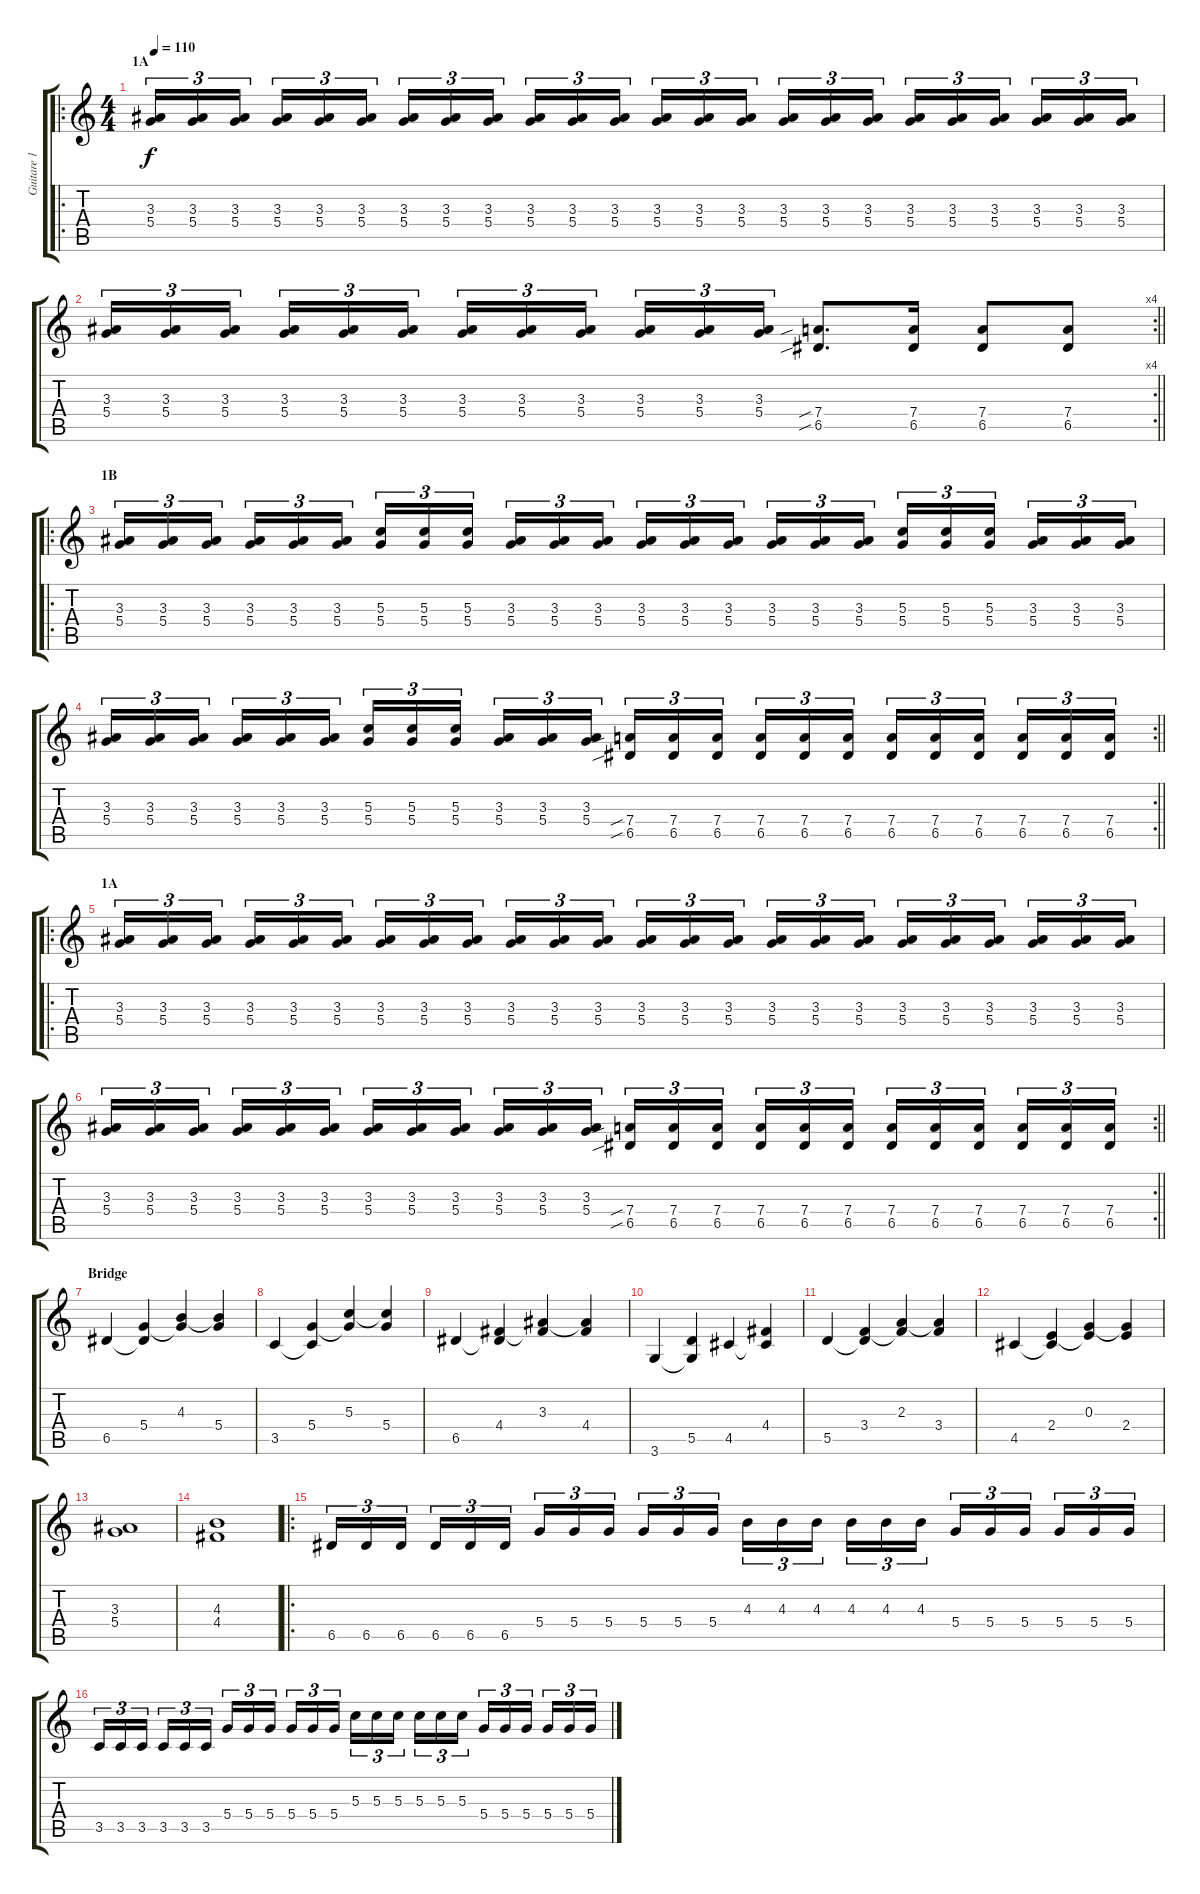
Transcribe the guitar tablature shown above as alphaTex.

\track ("Guitare 1" "Guitare 1") {instrument distortionguitar}
\staff {score tabs}
\tuning (E4 B3 G3 D3 A2 E2) {hide}
\ro
\ts (4 4)
\section ("" "1A")
\tempo 110
\clef g2
\ks c
(3.3 5.4).16{tu (3 2) dy f} (3.3 5.4).16{tu (3 2)} (3.3 5.4).16{tu (3 2) beam splitsecondary} (3.3 5.4).16{tu (3 2)} (3.3 5.4).16{tu (3 2)} (3.3 5.4).16{tu (3 2)} (3.3 5.4).16{tu (3 2)} (3.3 5.4).16{tu (3 2)} (3.3 5.4).16{tu (3 2) beam splitsecondary} (3.3 5.4).16{tu (3 2)} (3.3 5.4).16{tu (3 2)} (3.3 5.4).16{tu (3 2)} (3.3 5.4).16{tu (3 2)} (3.3 5.4).16{tu (3 2)} (3.3 5.4).16{tu (3 2) beam splitsecondary} (3.3 5.4).16{tu (3 2)} (3.3 5.4).16{tu (3 2)} (3.3 5.4).16{tu (3 2)} (3.3 5.4).16{tu (3 2)} (3.3 5.4).16{tu (3 2)} (3.3 5.4).16{tu (3 2) beam splitsecondary} (3.3 5.4).16{tu (3 2)} (3.3 5.4).16{tu (3 2)} (3.3 5.4).16{tu (3 2)} |
\rc 4
\barLineRight lightlight
(3.3 5.4).16{tu (3 2)} (3.3 5.4).16{tu (3 2)} (3.3 5.4).16{tu (3 2) beam splitsecondary} (3.3 5.4).16{tu (3 2)} (3.3 5.4).16{tu (3 2)} (3.3 5.4).16{tu (3 2)} (3.3 5.4).16{tu (3 2)} (3.3 5.4).16{tu (3 2)} (3.3 5.4).16{tu (3 2) beam splitsecondary} (3.3 5.4).16{tu (3 2)} (3.3 5.4).16{tu (3 2)} (3.3 5.4).16{tu (3 2)} (7.4{sib} 6.5{sib}).8{d} (7.4 6.5).16 (7.4 6.5).8 (7.4 6.5).8 |
\ro
\section ("" "1B")
(3.3 5.4).16{tu (3 2)} (3.3 5.4).16{tu (3 2)} (3.3 5.4).16{tu (3 2) beam splitsecondary} (3.3 5.4).16{tu (3 2)} (3.3 5.4).16{tu (3 2)} (3.3 5.4).16{tu (3 2)} (5.3 5.4).16{tu (3 2)} (5.3 5.4).16{tu (3 2)} (5.3 5.4).16{tu (3 2) beam splitsecondary} (3.3 5.4).16{tu (3 2)} (3.3 5.4).16{tu (3 2)} (3.3 5.4).16{tu (3 2)} (3.3 5.4).16{tu (3 2)} (3.3 5.4).16{tu (3 2)} (3.3 5.4).16{tu (3 2) beam splitsecondary} (3.3 5.4).16{tu (3 2)} (3.3 5.4).16{tu (3 2)} (3.3 5.4).16{tu (3 2)} (5.3 5.4).16{tu (3 2)} (5.3 5.4).16{tu (3 2)} (5.3 5.4).16{tu (3 2) beam splitsecondary} (3.3 5.4).16{tu (3 2)} (3.3 5.4).16{tu (3 2)} (3.3 5.4).16{tu (3 2)} |
\rc 2
\barLineRight lightlight
(3.3 5.4).16{tu (3 2)} (3.3 5.4).16{tu (3 2)} (3.3 5.4).16{tu (3 2) beam splitsecondary} (3.3 5.4).16{tu (3 2)} (3.3 5.4).16{tu (3 2)} (3.3 5.4).16{tu (3 2)} (5.3 5.4).16{tu (3 2)} (5.3 5.4).16{tu (3 2)} (5.3 5.4).16{tu (3 2) beam splitsecondary} (3.3 5.4).16{tu (3 2)} (3.3 5.4).16{tu (3 2)} (3.3 5.4).16{tu (3 2)} (7.4{sib} 6.5{sib}).16{tu (3 2)} (7.4 6.5).16{tu (3 2)} (7.4 6.5).16{tu (3 2) beam splitsecondary} (7.4 6.5).16{tu (3 2)} (7.4 6.5).16{tu (3 2)} (7.4 6.5).16{tu (3 2)} (7.4 6.5).16{tu (3 2)} (7.4 6.5).16{tu (3 2)} (7.4 6.5).16{tu (3 2) beam splitsecondary} (7.4 6.5).16{tu (3 2)} (7.4 6.5).16{tu (3 2)} (7.4 6.5).16{tu (3 2)} |
\ro
\section ("" "1A")
(3.3 5.4).16{tu (3 2)} (3.3 5.4).16{tu (3 2)} (3.3 5.4).16{tu (3 2) beam splitsecondary} (3.3 5.4).16{tu (3 2)} (3.3 5.4).16{tu (3 2)} (3.3 5.4).16{tu (3 2)} (3.3 5.4).16{tu (3 2)} (3.3 5.4).16{tu (3 2)} (3.3 5.4).16{tu (3 2) beam splitsecondary} (3.3 5.4).16{tu (3 2)} (3.3 5.4).16{tu (3 2)} (3.3 5.4).16{tu (3 2)} (3.3 5.4).16{tu (3 2)} (3.3 5.4).16{tu (3 2)} (3.3 5.4).16{tu (3 2) beam splitsecondary} (3.3 5.4).16{tu (3 2)} (3.3 5.4).16{tu (3 2)} (3.3 5.4).16{tu (3 2)} (3.3 5.4).16{tu (3 2)} (3.3 5.4).16{tu (3 2)} (3.3 5.4).16{tu (3 2) beam splitsecondary} (3.3 5.4).16{tu (3 2)} (3.3 5.4).16{tu (3 2)} (3.3 5.4).16{tu (3 2)} |
\rc 2
\barLineRight lightlight
(3.3 5.4).16{tu (3 2)} (3.3 5.4).16{tu (3 2)} (3.3 5.4).16{tu (3 2) beam splitsecondary} (3.3 5.4).16{tu (3 2)} (3.3 5.4).16{tu (3 2)} (3.3 5.4).16{tu (3 2)} (3.3 5.4).16{tu (3 2)} (3.3 5.4).16{tu (3 2)} (3.3 5.4).16{tu (3 2) beam splitsecondary} (3.3 5.4).16{tu (3 2)} (3.3 5.4).16{tu (3 2)} (3.3 5.4).16{tu (3 2)} (7.4{sib} 6.5{sib}).16{tu (3 2)} (7.4 6.5).16{tu (3 2)} (7.4 6.5).16{tu (3 2) beam splitsecondary} (7.4 6.5).16{tu (3 2)} (7.4 6.5).16{tu (3 2)} (7.4 6.5).16{tu (3 2)} (7.4 6.5).16{tu (3 2)} (7.4 6.5).16{tu (3 2)} (7.4 6.5).16{tu (3 2) beam splitsecondary} (7.4 6.5).16{tu (3 2)} (7.4 6.5).16{tu (3 2)} (7.4 6.5).16{tu (3 2)} |
\section ("" "Bridge")
6.5.4 (5.4 6.5{t}).4 (4.3 5.4{t}).4 (4.3{t} 5.4).4 |
3.5.4 (5.4 3.5{t}).4 (5.3 5.4{t}).4 (5.3{t} 5.4).4 |
6.5.4 (4.4 6.5{t}).4 (3.3 4.4{t}).4 (3.3{t} 4.4).4 |
3.6.4 (5.5 3.6{t}).4 4.5.4 (4.4 4.5{t}).4 |
5.5.4 (3.4 5.5{t}).4 (2.3 3.4{t}).4 (2.3{t} 3.4).4 |
4.5.4 (2.4 4.5{t}).4 (0.3 2.4{t}).4 (0.3{t} 2.4).4 |
(3.3 5.4).1 |
(4.3 4.4).1 |
\ro
6.5.16{tu (3 2)} 6.5.16{tu (3 2)} 6.5.16{tu (3 2) beam splitsecondary} 6.5.16{tu (3 2)} 6.5.16{tu (3 2)} 6.5.16{tu (3 2)} 5.4.16{tu (3 2)} 5.4.16{tu (3 2)} 5.4.16{tu (3 2) beam splitsecondary} 5.4.16{tu (3 2)} 5.4.16{tu (3 2)} 5.4.16{tu (3 2)} 4.3.16{tu (3 2)} 4.3.16{tu (3 2)} 4.3.16{tu (3 2) beam splitsecondary} 4.3.16{tu (3 2)} 4.3.16{tu (3 2)} 4.3.16{tu (3 2)} 5.4.16{tu (3 2)} 5.4.16{tu (3 2)} 5.4.16{tu (3 2) beam splitsecondary} 5.4.16{tu (3 2)} 5.4.16{tu (3 2)} 5.4.16{tu (3 2)} |
3.5.16{tu (3 2)} 3.5.16{tu (3 2)} 3.5.16{tu (3 2) beam splitsecondary} 3.5.16{tu (3 2)} 3.5.16{tu (3 2)} 3.5.16{tu (3 2)} 5.4.16{tu (3 2)} 5.4.16{tu (3 2)} 5.4.16{tu (3 2) beam splitsecondary} 5.4.16{tu (3 2)} 5.4.16{tu (3 2)} 5.4.16{tu (3 2)} 5.3.16{tu (3 2)} 5.3.16{tu (3 2)} 5.3.16{tu (3 2) beam splitsecondary} 5.3.16{tu (3 2)} 5.3.16{tu (3 2)} 5.3.16{tu (3 2)} 5.4.16{tu (3 2)} 5.4.16{tu (3 2)} 5.4.16{tu (3 2) beam splitsecondary} 5.4.16{tu (3 2)} 5.4.16{tu (3 2)} 5.4.16{tu (3 2)}
